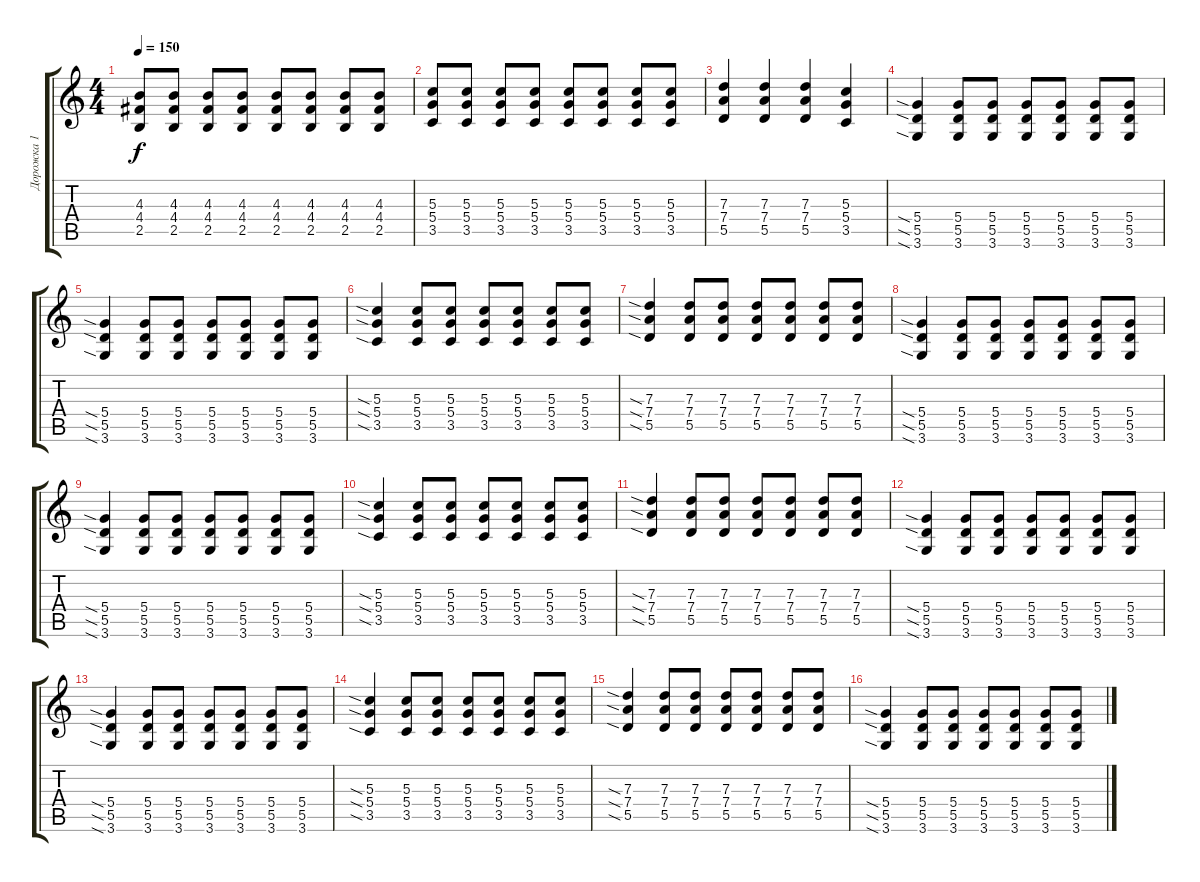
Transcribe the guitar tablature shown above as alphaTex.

\track ("Дорожка 1" "Дорожка 1") {instrument distortionguitar}
\staff {score tabs}
\tuning (E4 B3 G3 D3 A2 E2) {hide}
\ts (4 4)
\tempo 150
\clef g2
\ks c
(4.3 4.4 2.5).8{dy f} (4.3 4.4 2.5).8 (4.3 4.4 2.5).8 (4.3 4.4 2.5).8 (4.3 4.4 2.5).8 (4.3 4.4 2.5).8 (4.3 4.4 2.5).8 (4.3 4.4 2.5).8 |
(5.3 5.4 3.5).8 (5.3 5.4 3.5).8 (5.3 5.4 3.5).8 (5.3 5.4 3.5).8 (5.3 5.4 3.5).8 (5.3 5.4 3.5).8 (5.3 5.4 3.5).8 (5.3 5.4 3.5).8 |
(7.3 7.4 5.5).4 (7.3 7.4 5.5).4 (7.3 7.4 5.5).4 (5.3 5.4 3.5).4 |
(5.4{sia} 5.5{sia} 3.6{sia}).4 (5.4 5.5 3.6).8 (5.4 5.5 3.6).8 (5.4 5.5 3.6).8 (5.4 5.5 3.6).8 (5.4 5.5 3.6).8 (5.4 5.5 3.6).8 |
(5.4{sia} 5.5{sia} 3.6{sia}).4 (5.4 5.5 3.6).8 (5.4 5.5 3.6).8 (5.4 5.5 3.6).8 (5.4 5.5 3.6).8 (5.4 5.5 3.6).8 (5.4 5.5 3.6).8 |
(5.3{sia} 5.4{sia} 3.5{sia}).4 (5.3 5.4 3.5).8 (5.3 5.4 3.5).8 (5.3 5.4 3.5).8 (5.3 5.4 3.5).8 (5.3 5.4 3.5).8 (5.3 5.4 3.5).8 |
(7.3{sia} 7.4{sia} 5.5{sia}).4 (7.3 7.4 5.5).8 (7.3 7.4 5.5).8 (7.3 7.4 5.5).8 (7.3 7.4 5.5).8 (7.3 7.4 5.5).8 (7.3 7.4 5.5).8 |
(5.4{sia} 5.5{sia} 3.6{sia}).4 (5.4 5.5 3.6).8 (5.4 5.5 3.6).8 (5.4 5.5 3.6).8 (5.4 5.5 3.6).8 (5.4 5.5 3.6).8 (5.4 5.5 3.6).8 |
(5.4{sia} 5.5{sia} 3.6{sia}).4 (5.4 5.5 3.6).8 (5.4 5.5 3.6).8 (5.4 5.5 3.6).8 (5.4 5.5 3.6).8 (5.4 5.5 3.6).8 (5.4 5.5 3.6).8 |
(5.3{sia} 5.4{sia} 3.5{sia}).4 (5.3 5.4 3.5).8 (5.3 5.4 3.5).8 (5.3 5.4 3.5).8 (5.3 5.4 3.5).8 (5.3 5.4 3.5).8 (5.3 5.4 3.5).8 |
(7.3{sia} 7.4{sia} 5.5{sia}).4 (7.3 7.4 5.5).8 (7.3 7.4 5.5).8 (7.3 7.4 5.5).8 (7.3 7.4 5.5).8 (7.3 7.4 5.5).8 (7.3 7.4 5.5).8 |
(5.4{sia} 5.5{sia} 3.6{sia}).4 (5.4 5.5 3.6).8 (5.4 5.5 3.6).8 (5.4 5.5 3.6).8 (5.4 5.5 3.6).8 (5.4 5.5 3.6).8 (5.4 5.5 3.6).8 |
(5.4{sia} 5.5{sia} 3.6{sia}).4 (5.4 5.5 3.6).8 (5.4 5.5 3.6).8 (5.4 5.5 3.6).8 (5.4 5.5 3.6).8 (5.4 5.5 3.6).8 (5.4 5.5 3.6).8 |
(5.3{sia} 5.4{sia} 3.5{sia}).4 (5.3 5.4 3.5).8 (5.3 5.4 3.5).8 (5.3 5.4 3.5).8 (5.3 5.4 3.5).8 (5.3 5.4 3.5).8 (5.3 5.4 3.5).8 |
(7.3{sia} 7.4{sia} 5.5{sia}).4 (7.3 7.4 5.5).8 (7.3 7.4 5.5).8 (7.3 7.4 5.5).8 (7.3 7.4 5.5).8 (7.3 7.4 5.5).8 (7.3 7.4 5.5).8 |
(5.4{sia} 5.5{sia} 3.6{sia}).4 (5.4 5.5 3.6).8 (5.4 5.5 3.6).8 (5.4 5.5 3.6).8 (5.4 5.5 3.6).8 (5.4 5.5 3.6).8 (5.4 5.5 3.6).8
